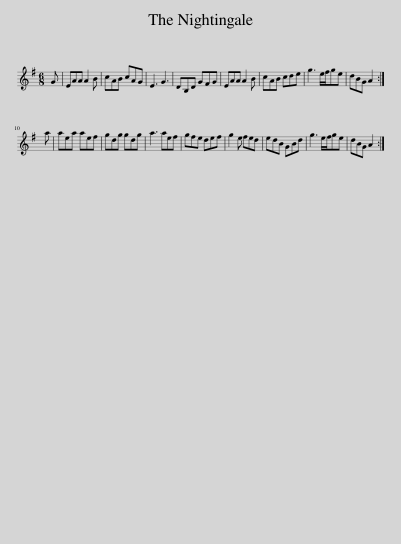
X:1
L:1/8
M:6/8
I:linebreak $
K:G
V:1 treble
V:1
 G | EAA A2 B | cAB cAG | E3 G3 | DB,D GFG | %5
 EAA A2 B | cAB cde | g3 e/f/ge | dBG A2 :|$ a | %10
 aea aef | gdg gdg | a3 aef | gfe def | g2 e fed | %15
 edB GBd | g3 e/f/ge | dBG A2 :| %18
